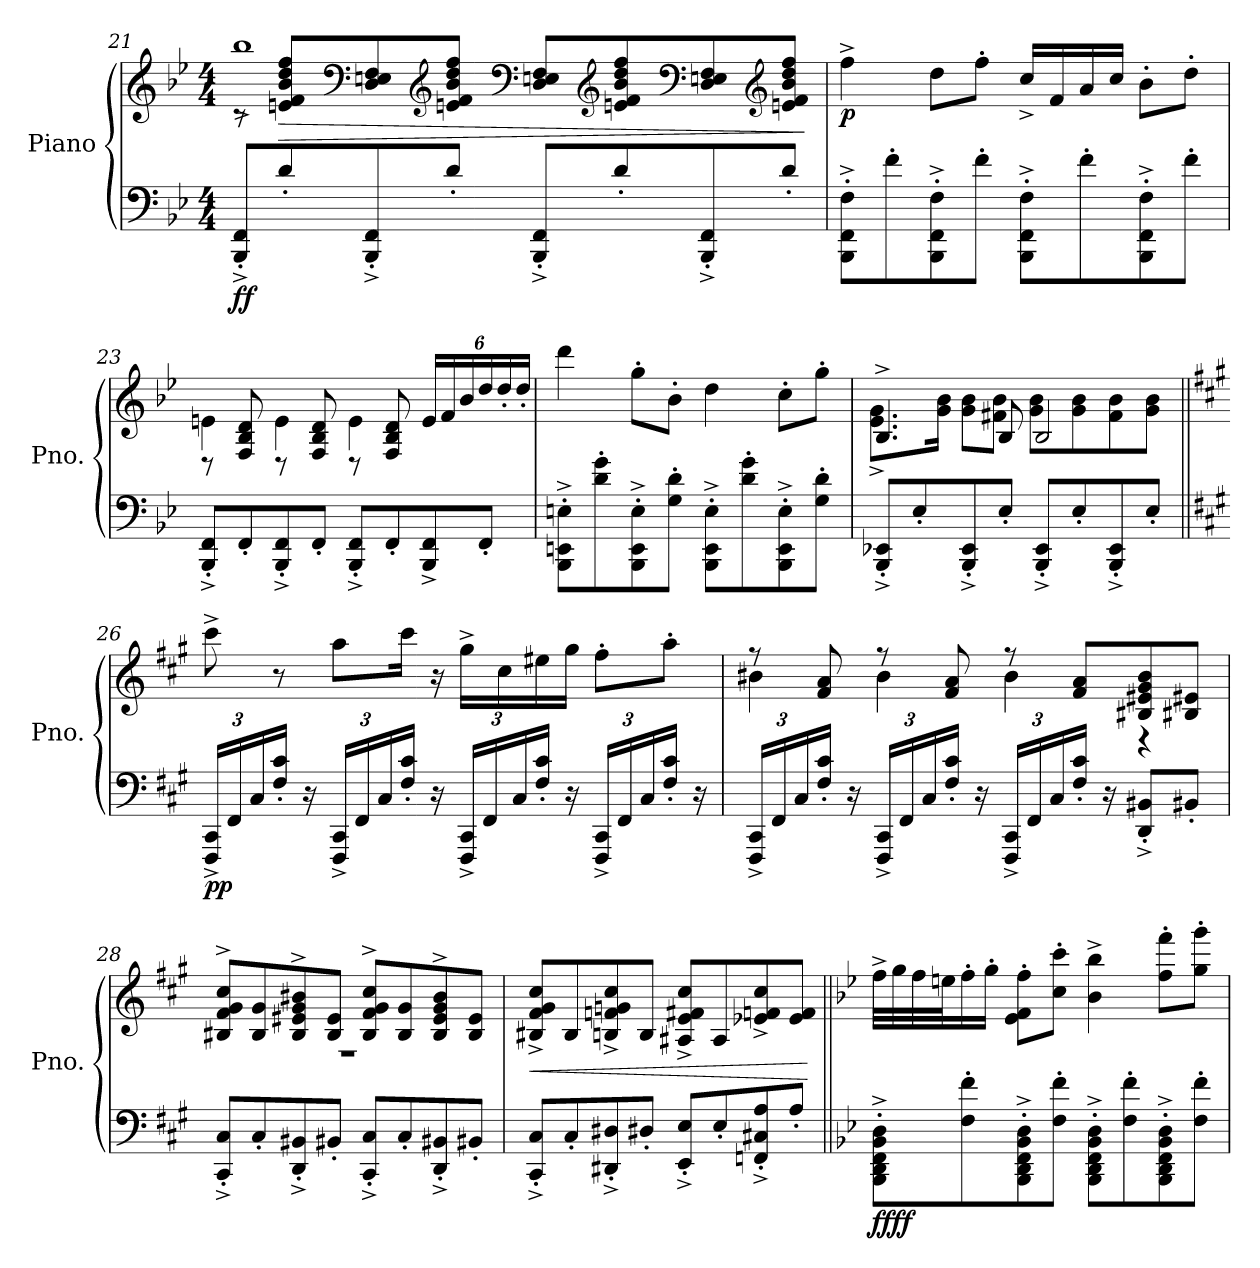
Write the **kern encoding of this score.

**kern	**kern	**dynam
*part1	*part1	*part1
*staff2	*staff1	*staff1/2
*I"Piano	*	*
*I'Pno.	*	*
!!LO:LB:g=z
*clefF4	*clefG2	*
*k[b-e-]	*k[b-e-]	*
*M4/4	*M4/4	*
=21	=21	=21
*	*^	*
!	!	!	!LO:DY:b=2
!	!	!	!LO:DY:n=1:b
8BBB-/'^ 8FF/'^L	8rc	1bb-^	f f
!	!	!	!LO:HP:b
8d'/	8en/ 8f/ 8b-/ 8dd/ 8ff/L	.	>
*	*clefF4	*	*
8BBB-/'^ 8FF/'^	8D/ 8En/ 8F/	.	.
*	*clefG2	*	*
8d'/J	8en/ 8f/ 8b-/ 8dd/ 8ff/J	.	.
*	*clefF4	*	*
8BBB-/'^ 8FF/'^L	8D/ 8En/ 8F/L	.	.
*	*clefG2	*	*
8d'/	8en/ 8f/ 8b-/ 8dd/ 8ff/	.	.
*	*clefF4	*	*
8BBB-/'^ 8FF/'^	8D/ 8En/ 8F/	.	.
*	*clefG2	*	*
8d'/J	8en/ 8f/ 8b-/ 8dd/ 8ff/J	.	.
*	*v	*v	*
.	.	]
=22	=22	=22
!	!	!LO:DY:b
8BBB-\'^ 8FF\'^ 8F\'^L	4ff^\	p
8f'\	.	.
8BBB-\'^ 8FF\'^ 8F\'^	8dd\L	.
8f'\J	8ff'\J	.
8BBB-\'^ 8FF\'^ 8F\'^L	16cc^/LL	.
.	16f/	.
8f'\	16a/	.
.	16cc/JJ	.
8BBB-\'^ 8FF\'^ 8F\'^	8b-'\L	.
8f'\J	8dd'\J	.
!!LO:LB:g=z
=23	=23	=23
*	*^	*
8BBB-/'^ 8FF/'^L	8rD	4en\	.
8FF'/	8F/ 8B-/ 8d/	.	.
8BBB-/'^ 8FF/'^	8rD	4e\	.
8FF'/J	8F/ 8B-/ 8d/	.	.
8BBB-/'^ 8FF/'^L	8rD	4e\	.
8FF'/	8F/ 8B-/ 8d/	.	.
*	*Xbrackettup	*	*
8BBB-/^ 8FF/^	24e/LL	4ryy	.
.	24f/	.	.
.	24b-/	.	.
8FF'/J	24dd/	.	.
.	24dd'/	.	.
.	24dd'/JJ	.	.
*	*v	*v	*
=24	=24	=24
8BBB-\'^ 8EEn\'^ 8En\'^L	4ddd\	.
8d\' 8g\'	.	.
8BBB-\'^ 8EE\'^ 8E\'^	8gg'\L	.
8G\' 8d\'J	8b-'\J	.
8BBB-\'^ 8EE\'^ 8E\'^L	4dd\	.
8d\' 8g\'	.	.
8BBB-\'^ 8EE\'^ 8E\'^	8cc'\L	.
8G\' 8d\'J	8gg'\J	.
=25	=25	=25
*	*^	*
8BBB-/'^ 8EE-X/'^L	4.B-^/	8.e-\^ 8.g\^L	.
8E-'/	.	.	.
.	.	16g\ 16b-\Jk	.
8BBB-/'^ 8EE-/'^	.	8g\ 8b-\L	.
8E-'/J	8B-/	8f#X\ 8b-\J	.
8BBB-/'^ 8EE-/'^L	2B-/	8g\ 8b-\L	.
8E-'/	.	8g\ 8b-\	.
8BBB-/'^ 8EE-/'^	.	8f#\ 8b-\	.
8E-'/J	.	8g\ 8b-\J	.
*	*v	*v	*
!!LO:LB:g=z
=26||	=26||	=26||
*k[f#c#g#]	*k[f#c#g#]	*
*Xbrackettup	*	*
*	*^	*
!	!	!	!LO:DY:b=2
!	!	!	!LO:DY:n=1:b
*	*v	*v	*
24FFF#/^ 24CC#/^LL	8ccc#^\	p p
24FF#/	.	.
24C#/	.	.
16F#/' 16c#/'JJ	8r	.
16r	.	.
24FFF#/^ 24CC#/^LL	8aa\L	.
24FF#/	.	.
24C#/	.	.
16F#/' 16c#/'JJ	16ccc#\Jk	.
16r	16r	.
24FFF#/^ 24CC#/^LL	16gg#^\LL	.
24FF#/	.	.
.	16cc#\	.
24C#/	.	.
16F#/' 16c#/'JJ	16ee#X\	.
16r	16gg#\JJ	.
24FFF#/^ 24CC#/^LL	8ff#'\L	.
24FF#/	.	.
24C#/	.	.
16F#/' 16c#/'JJ	8aa'\J	.
16r	.	.
=27	=27	=27
*	*^	*
24FFF#/^ 24CC#/^LL	8r	4b#X\	.
24FF#/	.	.	.
24C#/	.	.	.
16F#/' 16c#/'JJ	8f#/ 8a/	.	.
16r	.	.	.
24FFF#/^ 24CC#/^LL	8r	4b#\	.
24FF#/	.	.	.
24C#/	.	.	.
16F#/' 16c#/'JJ	8f#/ 8a/	.	.
16r	.	.	.
24FFF#/^ 24CC#/^LL	8r	4b#\	.
24FF#/	.	.	.
24C#/	.	.	.
16F#/' 16c#/'JJ	8f#/ 8a/L	.	.
16r	.	.	.
!	!	!	!LO:DY:b=2
!	!	!	!LO:DY:n=1:b
8DD/'^ 8BB#X/'^L	8B#X/ 8e#X/ 8g#/ 8b#/	4r	mp mp
8BB#X'/J	8B#X/ 8e#X/J	.	.
!!LO:LB:g=z	!!
=28	=28	=28	=28
8CC#/^' 8C#/^'L	8B#X/^ 8f#/^ 8g#/^ 8cc#/^L	1r	.
8C#'/	8B#/ 8g#/	.	.
8DD/^' 8BB#X/^'	8B#/^ 8e#X/^ 8g#/^ 8b#X/^	.	.
8BB#X'/J	8B#/ 8e#/J	.	.
8CC#/^' 8C#/^'L	8B#/^ 8f#/^ 8g#/^ 8cc#/^L	.	.
8C#'/	8B#/ 8g#/	.	.
8DD/^' 8BB#X/^'	8B#/^ 8e#/^ 8g#/^ 8b#/^	.	.
8BB#X'/J	8B#/ 8e#/J	.	.
*	*v	*v	*
=29	=29	=29
!	!	!LO:HP:b
8CC#/^' 8C#/^'L	8B#X/^ 8f#/^ 8g#/^ 8cc#/^L	<
8C#'/	8B#/	.
8DD#X/^' 8D#X/^'	8Bn/^ 8fn/^ 8gn/^ 8cc#/^	.
8D#X'/J	8B/J	.
8EE/^' 8E/^'L	8A#X/^ 8e/^ 8f#X/^ 8cc#/^L	.
8E'/	8A#/	.
8FFn/^' 8C#X/^' 8A/^'	8e-X/^ 8fn/^ 8cc#/^	.
8A'/J	8e-/ 8f/J	.
.	.	[
!!LO:PB:g=z
=30||	=30||	=30||
*k[b-e-]	*k[b-e-]	*
!	!	!LO:DY:b=2
!	!	!LO:DY:n=1:b
8BBB-\^' 8DD\^' 8FF\^' 8BB-\^' 8D\^'L	32ff^\LLL	ff ff
.	32gg\	.
.	32ff\	.
.	32een\J	.
8F\' 8f\'	16ff'\	.
.	16gg'\JJ	.
8BBB-\'^ 8DD\'^ 8FF\'^ 8BB-\'^ 8D\'^	8e-\' 8f\' 8ff\'L	.
8F\' 8f\'J	8cc\' 8ccc\'J	.
8BBB-\'^ 8DD\'^ 8FF\'^ 8BB-\'^ 8D\'^L	4b-\^ 4bb-\^	.
8F\' 8f\'	.	.
8BBB-\'^ 8DD\'^ 8FF\'^ 8BB-\'^ 8D\'^	8ff\' 8fff\'L	.
8F\' 8f\'J	8gg\' 8ggg\'J	.
=	=	=
*-	*-	*-
